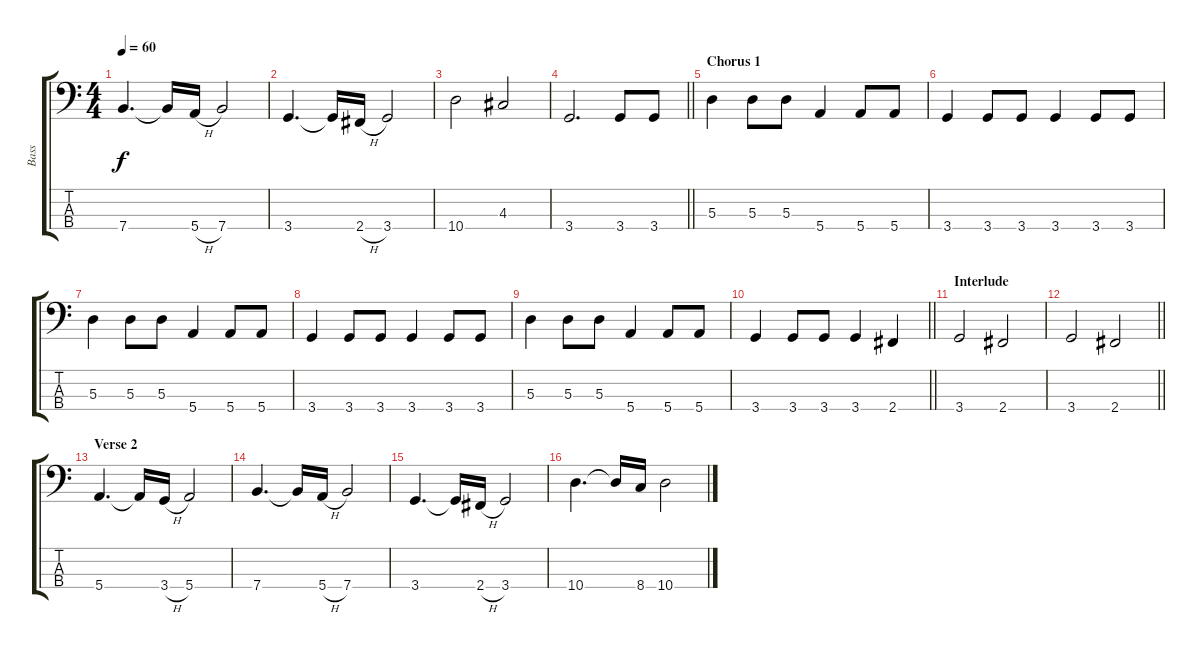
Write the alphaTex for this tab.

\track ("Bass" "Bass") {instrument acousticbass}
\staff {score tabs}
\tuning (G2 D2 A1 E1) {hide}
\ts (4 4)
\tempo 60
\clef f4
\ks c
7.4.4{d dy f} 7.4{t}.16 5.4{h}.16 7.4.2 |
3.4.4{d} 3.4{t}.16 2.4{h}.16 3.4.2 |
10.4.2 4.3.2 |
\barLineRight lightlight
3.4.2{d} 3.4.8 3.4.8 |
\section ("" "Chorus 1")
5.3.4 5.3.8 5.3.8 5.4.4 5.4.8 5.4.8 |
3.4.4 3.4.8 3.4.8 3.4.4 3.4.8 3.4.8 |
5.3.4 5.3.8 5.3.8 5.4.4 5.4.8 5.4.8 |
3.4.4 3.4.8 3.4.8 3.4.4 3.4.8 3.4.8 |
5.3.4 5.3.8 5.3.8 5.4.4 5.4.8 5.4.8 |
\barLineRight lightlight
3.4.4 3.4.8 3.4.8 3.4.4 2.4.4 |
\section ("" "Interlude")
3.4.2 2.4.2 |
\barLineRight lightlight
3.4.2 2.4.2 |
\section ("" "Verse 2")
5.4.4{d} 5.4{t}.16 3.4{h}.16 5.4.2 |
7.4.4{d} 7.4{t}.16 5.4{h}.16 7.4.2 |
3.4.4{d} 3.4{t}.16 2.4{h}.16 3.4.2 |
10.4.4{d} 10.4{t}.16 8.4.16 10.4.2
